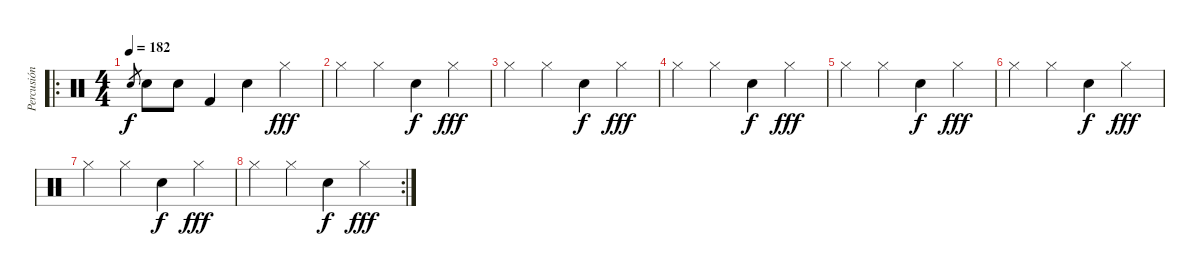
\track ("Percusión" "Percusión") {instrument percussion}
\staff {score}
\articulation defaults
\ro
\ts (4 4)
\tempo 182
\clef neutral
\ks c "Electric Snare (hit)".8{gr dy f} "Electric Snare (hit)".8 "Electric Snare (hit)".8 "Kick (hit) 2".4 "Electric Snare (hit)".4 "Hi-Hat (closed)".4{dy fff}
|
"Hi-Hat (closed)".4 "Hi-Hat (closed)".4 "Electric Snare (hit)".4{dy f} "Hi-Hat (closed)".4{dy fff} |
"Hi-Hat (closed)".4 "Hi-Hat (closed)".4 "Electric Snare (hit)".4{dy f} "Hi-Hat (closed)".4{dy fff} |
"Hi-Hat (closed)".4 "Hi-Hat (closed)".4 "Electric Snare (hit)".4{dy f} "Hi-Hat (closed)".4{dy fff} |
"Hi-Hat (closed)".4 "Hi-Hat (closed)".4 "Electric Snare (hit)".4{dy f} "Hi-Hat (closed)".4{dy fff} |
"Hi-Hat (closed)".4 "Hi-Hat (closed)".4 "Electric Snare (hit)".4{dy f} "Hi-Hat (closed)".4{dy fff} |
"Hi-Hat (closed)".4 "Hi-Hat (closed)".4 "Electric Snare (hit)".4{dy f} "Hi-Hat (closed)".4{dy fff} |
\rc 2 "Hi-Hat (closed)".4 "Hi-Hat (closed)".4 "Electric Snare (hit)".4{dy f} "Hi-Hat (closed)".4{dy fff}
